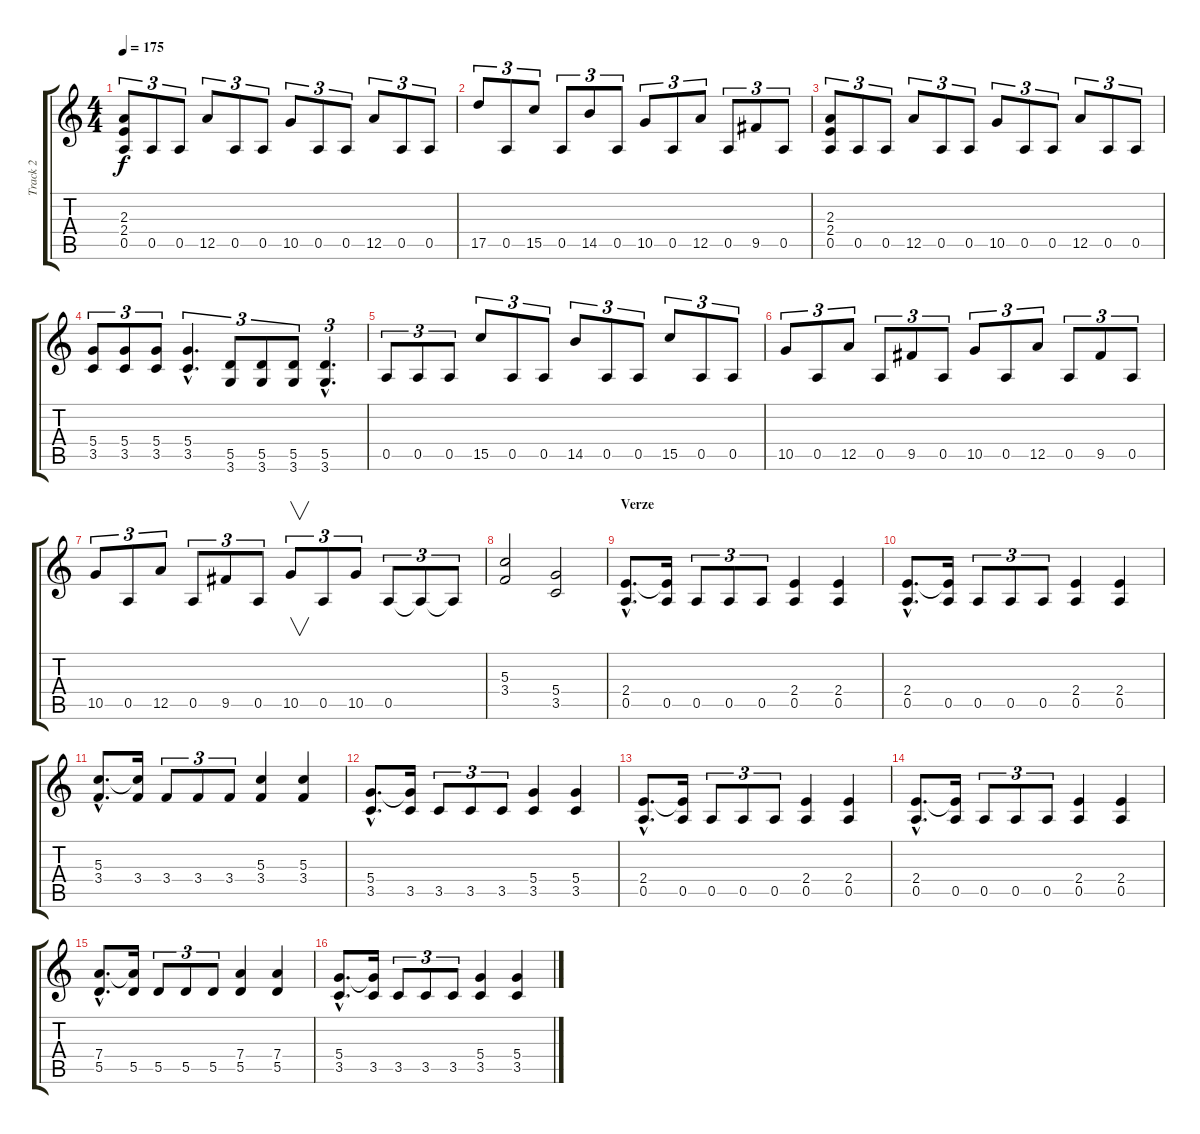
\track ("Track 2" "Track 2") {instrument distortionguitar}
\staff {score tabs}
\tuning (E4 B3 G3 D3 A2 E2) {hide}
\ts (4 4)
\tempo 175
\clef g2
\ks c
(2.3 2.4 0.5).8{tu (3 2) dy f} 0.5.8{tu (3 2)} 0.5.8{tu (3 2)} 12.5.8{tu (3 2)} 0.5.8{tu (3 2)} 0.5.8{tu (3 2)} 10.5.8{tu (3 2)} 0.5.8{tu (3 2)} 0.5.8{tu (3 2)} 12.5.8{tu (3 2)} 0.5.8{tu (3 2)} 0.5.8{tu (3 2)} |
17.5.8{tu (3 2)} 0.5.8{tu (3 2)} 15.5.8{tu (3 2)} 0.5.8{tu (3 2)} 14.5.8{tu (3 2)} 0.5.8{tu (3 2)} 10.5.8{tu (3 2)} 0.5.8{tu (3 2)} 12.5.8{tu (3 2)} 0.5.8{tu (3 2)} 9.5.8{tu (3 2)} 0.5.8{tu (3 2)} |
(2.3 2.4 0.5).8{tu (3 2)} 0.5.8{tu (3 2)} 0.5.8{tu (3 2)} 12.5.8{tu (3 2)} 0.5.8{tu (3 2)} 0.5.8{tu (3 2)} 10.5.8{tu (3 2)} 0.5.8{tu (3 2)} 0.5.8{tu (3 2)} 12.5.8{tu (3 2)} 0.5.8{tu (3 2)} 0.5.8{tu (3 2)} |
(5.4 3.5).8{tu (3 2)} (5.4 3.5).8{tu (3 2)} (5.4 3.5).8{tu (3 2)} (5.4{hac} 3.5{hac}).4{d tu (3 2)} (5.5 3.6).8{tu (3 2)} (5.5 3.6).8{tu (3 2)} (5.5 3.6).8{tu (3 2)} (5.5{hac} 3.6{hac}).4{d tu (3 2)} |
0.5.8{tu (3 2)} 0.5.8{tu (3 2)} 0.5.8{tu (3 2)} 15.5.8{tu (3 2)} 0.5.8{tu (3 2)} 0.5.8{tu (3 2)} 14.5.8{tu (3 2)} 0.5.8{tu (3 2)} 0.5.8{tu (3 2)} 15.5.8{tu (3 2)} 0.5.8{tu (3 2)} 0.5.8{tu (3 2)} |
10.5.8{tu (3 2)} 0.5.8{tu (3 2)} 12.5.8{tu (3 2)} 0.5.8{tu (3 2)} 9.5.8{tu (3 2)} 0.5.8{tu (3 2)} 10.5.8{tu (3 2)} 0.5.8{tu (3 2)} 12.5.8{tu (3 2)} 0.5.8{tu (3 2)} 9.5.8{tu (3 2)} 0.5.8{tu (3 2)} |
10.5.8{tu (3 2)} 0.5.8{tu (3 2)} 12.5.8{tu (3 2)} 0.5.8{tu (3 2)} 9.5.8{tu (3 2)} 0.5.8{tu (3 2)} 10.5.8{v tu (3 2)} 0.5.8{tu (3 2)} 10.5.8{tu (3 2)} 0.5.8{tu (3 2)} 0.5{t}.8{tu (3 2)} 0.5{t}.8{tu (3 2)} |
(5.3 3.4).2 (5.4 3.5).2 |
\section ("" "Verze")
(2.4{hac} 0.5{hac}).8{d} (2.4{t} 0.5).16 0.5.8{tu (3 2)} 0.5.8{tu (3 2)} 0.5.8{tu (3 2)} (2.4 0.5).4 (2.4 0.5).4 |
(2.4{hac} 0.5{hac}).8{d} (2.4{t} 0.5).16 0.5.8{tu (3 2)} 0.5.8{tu (3 2)} 0.5.8{tu (3 2)} (2.4 0.5).4 (2.4 0.5).4 |
(5.3{hac} 3.4{hac}).8{d} (5.3{t} 3.4).16 3.4.8{tu (3 2)} 3.4.8{tu (3 2)} 3.4.8{tu (3 2)} (5.3 3.4).4 (5.3 3.4).4 |
(5.4{hac} 3.5{hac}).8{d} (5.4{t} 3.5).16 3.5.8{tu (3 2)} 3.5.8{tu (3 2)} 3.5.8{tu (3 2)} (5.4 3.5).4 (5.4 3.5).4 |
(2.4{hac} 0.5{hac}).8{d} (2.4{t} 0.5).16 0.5.8{tu (3 2)} 0.5.8{tu (3 2)} 0.5.8{tu (3 2)} (2.4 0.5).4 (2.4 0.5).4 |
(2.4{hac} 0.5{hac}).8{d} (2.4{t} 0.5).16 0.5.8{tu (3 2)} 0.5.8{tu (3 2)} 0.5.8{tu (3 2)} (2.4 0.5).4 (2.4 0.5).4 |
(7.4{hac} 5.5{hac}).8{d} (7.4{t} 5.5).16 5.5.8{tu (3 2)} 5.5.8{tu (3 2)} 5.5.8{tu (3 2)} (7.4 5.5).4 (7.4 5.5).4 |
(5.4{hac} 3.5{hac}).8{d} (5.4{t} 3.5).16 3.5.8{tu (3 2)} 3.5.8{tu (3 2)} 3.5.8{tu (3 2)} (5.4 3.5).4 (5.4 3.5).4
